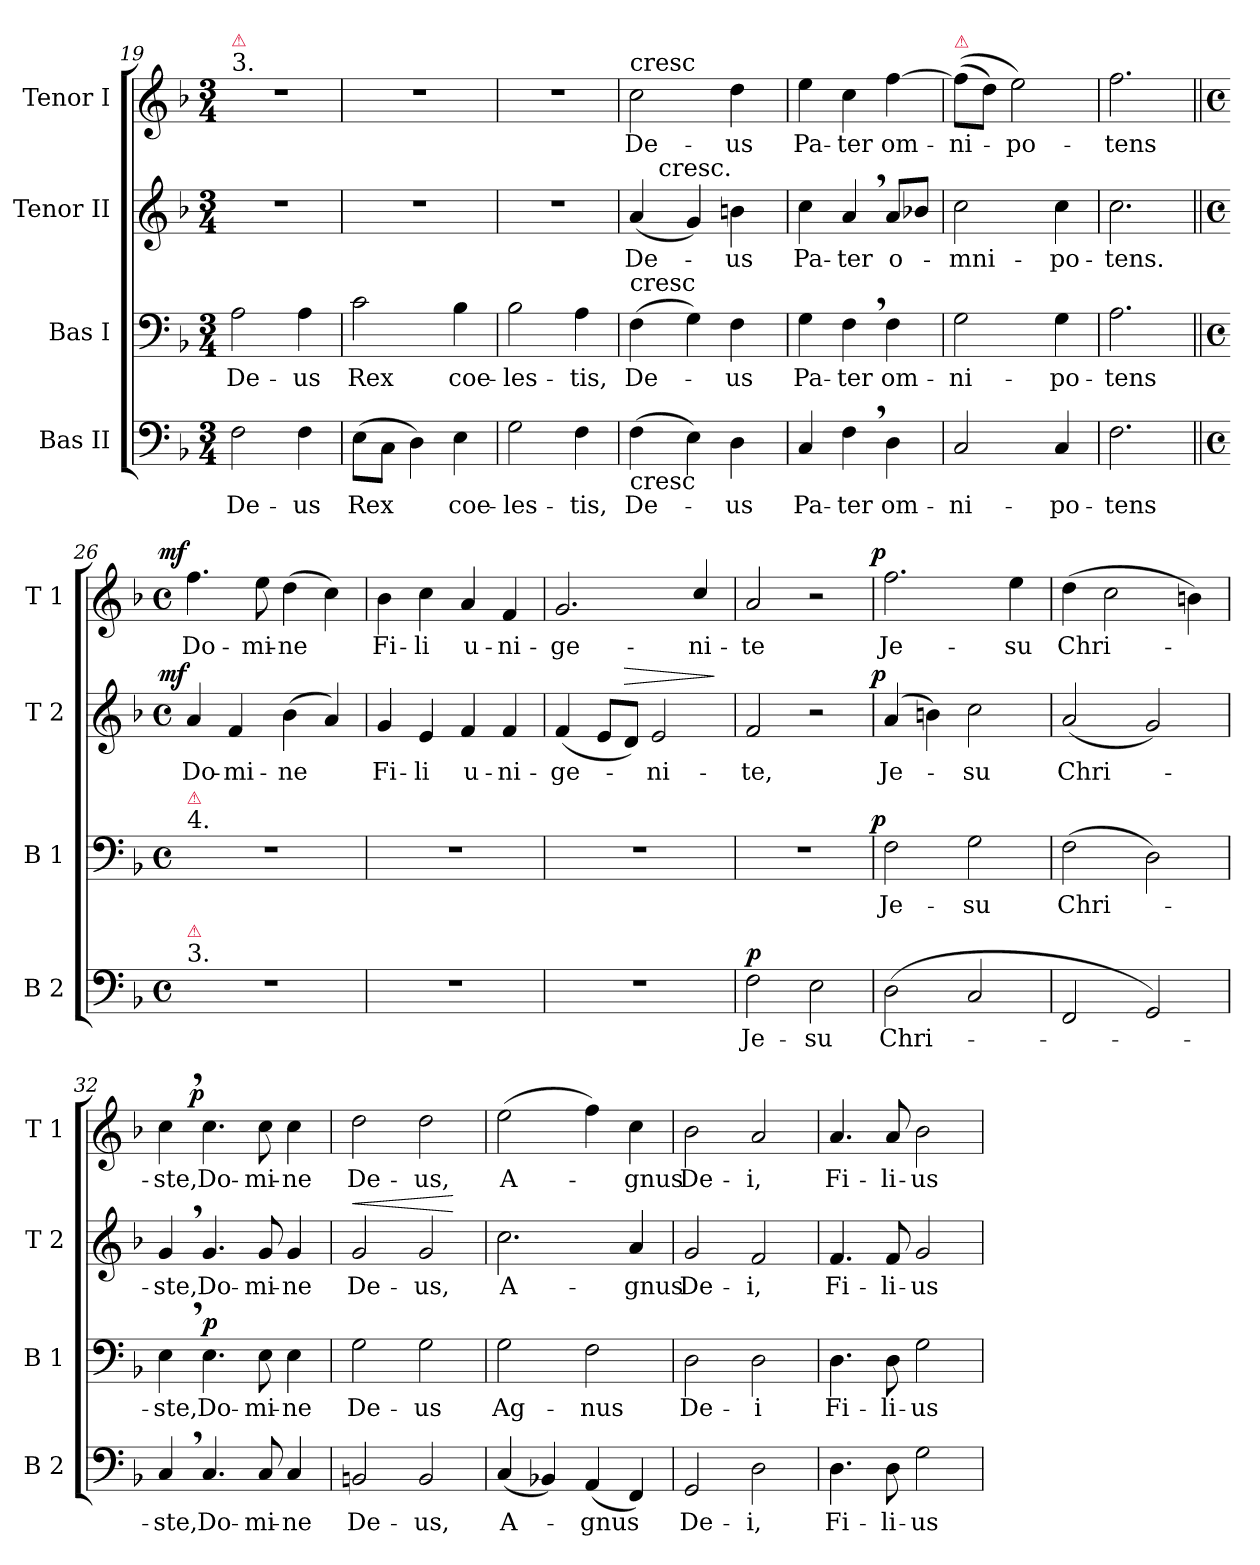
**kern	**text	**dynam	**kern	**text	**dynam	**kern	**text	**dynam	**kern	**text	**dynam
*part4	*part4	*part4	*part3	*part3	*part3	*part2	*part2	*part2	*part1	*part1	*part1
*staff4	*staff4	*staff4	*staff3	*staff3	*staff3	*staff2	*staff2	*staff2	*staff1	*staff1	*staff1
*I"Bas II	*	*	*I"Bas I	*	*	*I"Tenor II	*	*	*I"Tenor I	*	*
*I'B 2	*	*	*I'B 1	*	*	*I'T 2	*	*	*I'T 1	*	*
*clefF4	*	*	*clefF4	*	*	*clefG2	*	*	*clefG2	*	*
*	*	*	*	*	*	*ITrd7c12	*	*	*ITrd7c12	*	*
*k[b-]	*	*	*k[b-]	*	*	*k[b-]	*	*	*k[b-]	*	*
*M3/4	*	*	*M3/4	*	*	*M3/4	*	*	*M3/4	*	*
=19	=19	=19	=19	=19	=19	=19	=19	=19	=19	=19	=19
!	!	!	!	!	!	!	!	!	!LO:TX:a:t=3.	!	!
!	!	!	!	!	!	!	!	!	!LO:TX:a:color=crimson:t=⚠	!	!
2F\	De-	.	2A\	De-	.	2.r	.	.	2.r	.	.
4F\	-us	.	4A\	-us	.	.	.	.	.	.	.
=20	=20	=20	=20	=20	=20	=20	=20	=20	=20	=20	=20
(>8E\L	Rex	.	2c\	Rex	.	2.r	.	.	2.r	.	.
8C\J	.	.	.	.	.	.	.	.	.	.	.
4D\)	.	.	.	.	.	.	.	.	.	.	.
4E\	coe-	.	4B-\	coe-	.	.	.	.	.	.	.
=21	=21	=21	=21	=21	=21	=21	=21	=21	=21	=21	=21
2G\	-les-	.	2B-\	-les-	.	2.r	.	.	2.r	.	.
4F\	-tis,	.	4A\	-tis,	.	.	.	.	.	.	.
=22	=22	=22	=22	=22	=22	=22	=22	=22	=22	=22	=22
!	!	!	!	!	!	!	!	!	!LO:TX:a:t=cresc	!	!
!	!	!	!LO:TX:a:t=cresc	!	!	!	!	!	!	!	!
!LO:TX:b:t=cresc	!	!	!	!	!	!	!	!	!	!	!
*	*	*	*	*	*	*^	*	*	*	*	*
(>4F\	De-	.	(>4F\	De-	.	(<4A/	8ryy	De-	.	2c\	De-	.
!	!	!	!	!	!	!	!LO:TX:a:t=cresc.	!	!	!	!	!
.	.	.	.	.	.	.	2ryy	.	.	.	.	.
4E\)	.	.	4G\)	.	.	4G/)	.	.	.	.	.	.
4D\	-us	.	4F\	-us	.	4Bn\	.	-us	.	4d\	-us	.
.	.	.	.	.	.	.	8ryy	.	.	.	.	.
*	*	*	*	*	*	*v	*v	*	*	*	*	*
=23	=23	=23	=23	=23	=23	=23	=23	=23	=23	=23	=23
4C/	Pa-	.	4G\	Pa-	.	4c\	Pa-	.	4e\	Pa-	.
4F,\	-ter	.	4F,\	-ter	.	4A,/	-ter	.	4c\	-ter	.
4D\	om-	.	4F\	om-	.	8A/L	o-	.	[4f\	om-	.
.	.	.	.	.	.	8B-X/J	.	.	.	.	.
=24	=24	=24	=24	=24	=24	=24	=24	=24	=24	=24	=24
!	!	!	!	!	!	!	!	!	!LO:TX:a:color=crimson:t=⚠	!	!
2C/	-ni-	.	2G\	-ni-	.	2c\	-mni-	.	(>(>8f\L]	-ni-	.
.	.	.	.	.	.	.	.	.	8d\J)	.	.
.	.	.	.	.	.	.	.	.	2e\)	-po-	.
4C/	-po-	.	4G\	-po-	.	4c\	-po-	.	.	.	.
=25	=25	=25	=25	=25	=25	=25	=25	=25	=25	=25	=25
2.F\	-tens	.	2.A\	-tens	.	2.c\	-tens.	.	2.f\	-tens	.
=26||	=26||	=26||	=26||	=26||	=26||	=26||	=26||	=26||	=26||	=26||	=26||
*M4/4	*	*	*M4/4	*	*	*M4/4	*	*	*M4/4	*	*
*met(c)	*	*	*met(c)	*	*	*met(c)	*	*	*met(c)	*	*
!	!	!	!LO:TX:a:t=4.	!	!	!	!	!	!	!	!
!	!	!	!LO:TX:a:color=crimson:t=⚠	!	!	!	!	!	!	!	!
!LO:TX:a:t=3.	!	!	!	!	!	!	!	!	!	!	!
!LO:TX:a:color=crimson:t=⚠	!	!	!	!	!	!	!	!	!	!	!
!	!	!	!	!	!	!	!	!LO:DY:a:rj	!	!	!LO:DY:a:rj
1r	.	.	1r	.	.	4A/	Do-	mf	4.f\	Do-	mf
.	.	.	.	.	.	4F/	-mi-	.	.	.	.
.	.	.	.	.	.	.	.	.	8e\	-mi-	.
.	.	.	.	.	.	(>4B-\	-ne	.	(>4d\	-ne	.
.	.	.	.	.	.	4A/)	.	.	4c\)	.	.
=27	=27	=27	=27	=27	=27	=27	=27	=27	=27	=27	=27
1r	.	.	1r	.	.	4G/	Fi-	.	4B-\	Fi-	.
.	.	.	.	.	.	4E/	-li	.	4c\	-li	.
.	.	.	.	.	.	4F/	u-	.	4A/	u-	.
.	.	.	.	.	.	4F/	-ni-	.	4F/	-ni-	.
=28	=28	=28	=28	=28	=28	=28	=28	=28	=28	=28	=28
1r	.	.	1r	.	.	(<4F/	-ge-	.	2.G/	-ge-	.
.	.	.	.	.	.	8E/L	.	.	.	.	.
!	!	!	!	!	!	!	!	!LO:HP:a	!	!	!
.	.	.	.	.	.	8D/J)	.	>	.	.	.
.	.	.	.	.	.	2E/	-ni-	.	.	.	.
.	.	.	.	.	.	.	.	.	4c/	-ni-	.
.	.	.	.	.	.	.	.	]	.	.	.
=29	=29	=29	=29	=29	=29	=29	=29	=29	=29	=29	=29
!	!	!LO:DY:a	!	!	!	!	!	!	!	!	!
2F\	Je-	p	1r	.	.	2F/	-te,	.	2A/	-te	.
2E\	-su	.	.	.	.	2r	.	.	2r	.	.
=30	=30	=30	=30	=30	=30	=30	=30	=30	=30	=30	=30
!	!	!	!	!	!LO:DY:a:rj	!	!	!LO:DY:a:rj	!	!	!LO:DY:a:rj
(>2D\	Chri-	.	2F\	Je-	p	(<4A/	Je-	p	2.f\	Je-	p
.	.	.	.	.	.	4Bn\)	.	.	.	.	.
2C/	.	.	2G\	-su	.	2c\	-su	.	.	.	.
.	.	.	.	.	.	.	.	.	4e\	-su	.
=31	=31	=31	=31	=31	=31	=31	=31	=31	=31	=31	=31
2FF/	.	.	(>2F\	Chri-	.	(<2A/	Chri-	.	(>4d\	Chri-	.
.	.	.	.	.	.	.	.	.	2c\	.	.
2GG/)	.	.	2D\)	.	.	2G/)	.	.	.	.	.
.	.	.	.	.	.	.	.	.	4Bn\)	.	.
=32	=32	=32	=32	=32	=32	=32	=32	=32	=32	=32	=32
4C,/	-ste,	.	4E,\	-ste,	.	4G,/	-ste,	.	4c,\	-ste,	.
!	!	!	!	!	!LO:DY:a	!	!	!	!	!	!LO:DY:a:rj
4.C/	Do-	.	4.E\	Do-	p	4.G/	Do-	.	4.c\	Do-	p
8C/	-mi-	.	8E\	-mi-	.	8G/	-mi-	.	8c\	-mi-	.
4C/	-ne	.	4E\	-ne	.	4G/	-ne	.	4c\	-ne	.
=33	=33	=33	=33	=33	=33	=33	=33	=33	=33	=33	=33
!	!	!	!	!	!	!	!	!LO:HP:a	!	!	!
2BBn/	De-	.	2G\	De-	.	2G/	De-	<	2d\	De-	.
2BB/	-us,	.	2G\	-us	.	2G/	-us,	.	2d\	-us,	.
.	.	.	.	.	.	.	.	[	.	.	.
=34	=34	=34	=34	=34	=34	=34	=34	=34	=34	=34	=34
(<4C/	A-	.	2G\	Ag-	.	2.c\	A-	.	(>2e\	A-	.
4BB-X/)	.	.	.	.	.	.	.	.	.	.	.
(<4AA/	-gnus	.	2F\	-nus	.	.	.	.	4f\)	.	.
4FF/)	.	.	.	.	.	4A/	-gnus	.	4c\	-gnus	.
=35	=35	=35	=35	=35	=35	=35	=35	=35	=35	=35	=35
2GG/	De-	.	2D\	De-	.	2G/	De-	.	2B-\	De-	.
2D\	-i,	.	2D\	-i	.	2F/	-i,	.	2A/	-i,	.
=36	=36	=36	=36	=36	=36	=36	=36	=36	=36	=36	=36
4.D\	Fi-	.	4.D\	Fi-	.	4.F/	Fi-	.	4.A/	Fi-	.
8D\	-li-	.	8D\	-li-	.	8F/	-li-	.	8A/	-li-	.
2G\	-us	.	2G\	-us	.	2G/	-us	.	2B-\	-us	.
=	=	=	=	=	=	=	=	=	=	=	=
*-	*-	*-	*-	*-	*-	*-	*-	*-	*-	*-	*-
